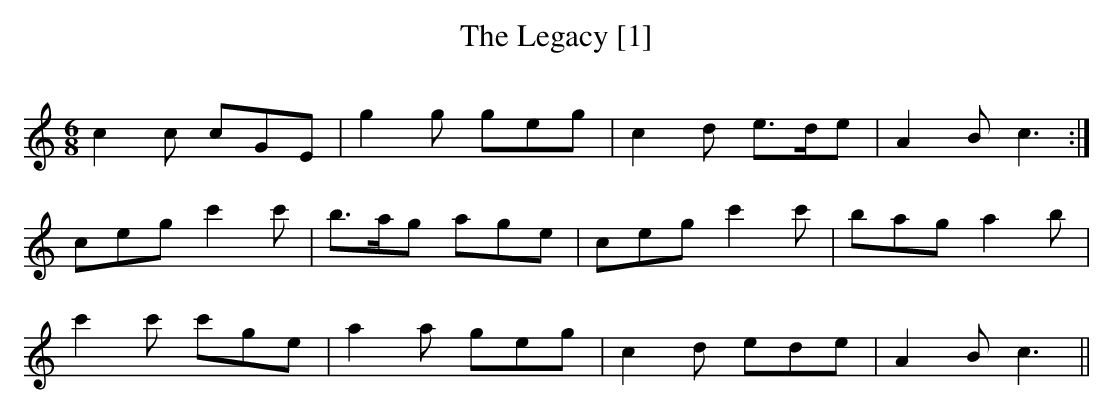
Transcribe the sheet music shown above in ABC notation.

X:1
T:Legacy [1], The
M:6/8
L:1/8
Q:”Allegretto”
K:C
c2c cGE|g2g geg|c2d e>de|A2B c3:|
ceg c'2c'|b>ag age|ceg c'2c'|bag a2b|
c'2c' c'ge|a2a geg|c2d ede|A2B c3||
